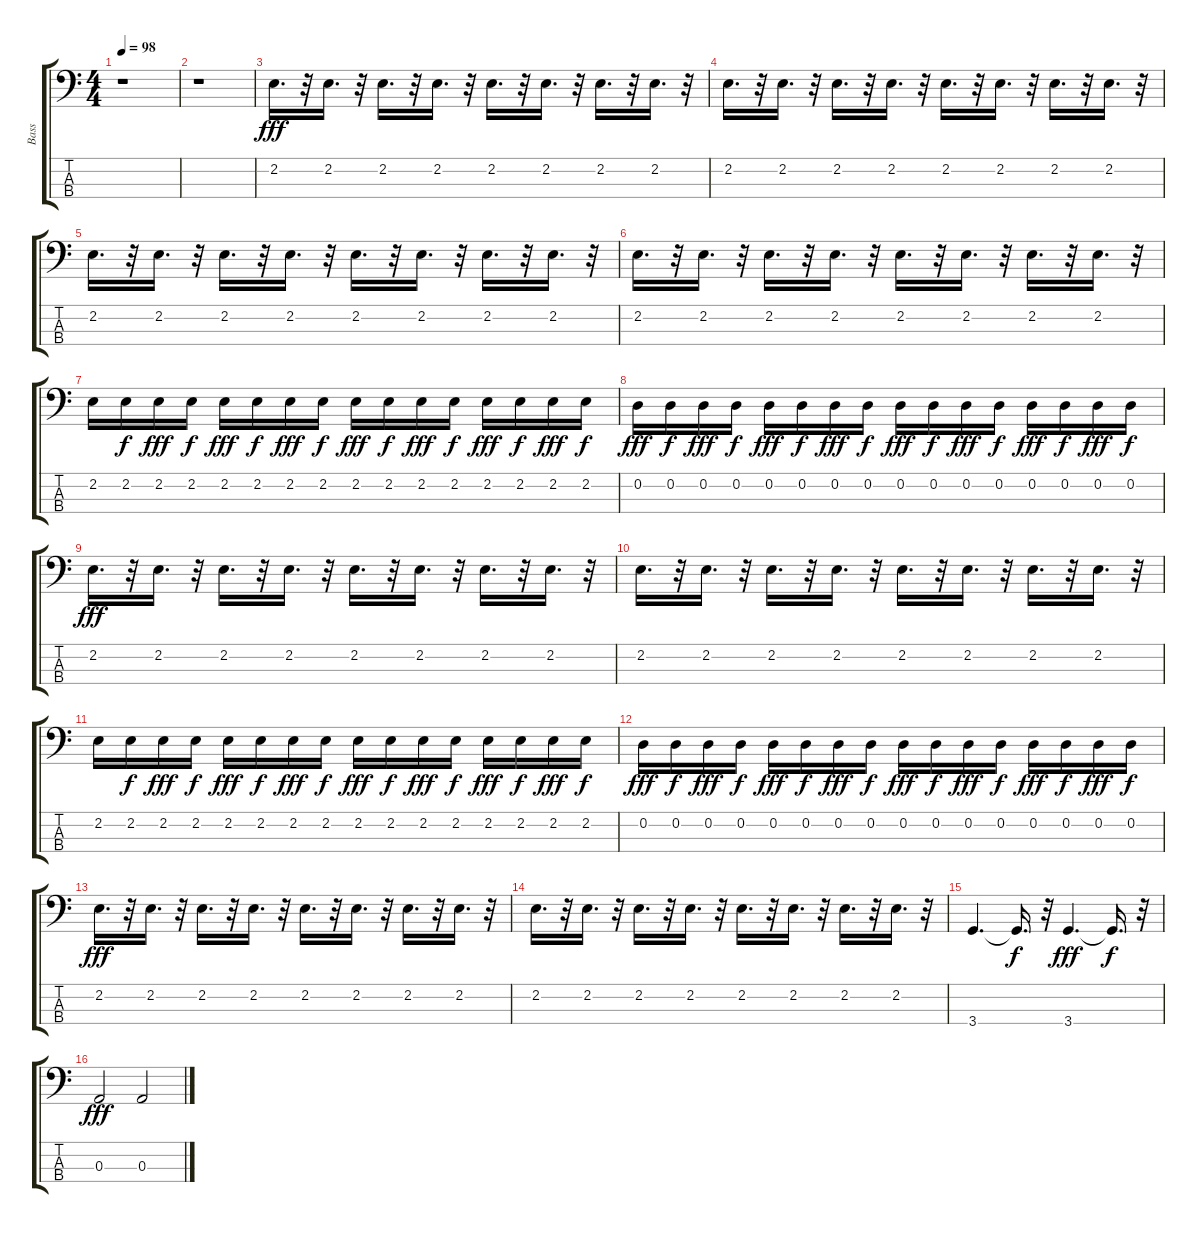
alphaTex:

\track ("Bass" "Bass") {instrument electricbassfinger}
\staff {score tabs}
\tuning (G2 D2 A1 E1) {hide}
\ts (4 4)
\tempo 98
\clef f4
\ks c
r.1{dy f} |
r.1 |
2.2.16{d dy fff} r.32 2.2.16{d} r.32 2.2.16{d} r.32 2.2.16{d} r.32 2.2.16{d} r.32 2.2.16{d} r.32 2.2.16{d} r.32 2.2.16{d} r.32 |
2.2.16{d} r.32 2.2.16{d} r.32 2.2.16{d} r.32 2.2.16{d} r.32 2.2.16{d} r.32 2.2.16{d} r.32 2.2.16{d} r.32 2.2.16{d} r.32 |
2.2.16{d} r.32 2.2.16{d} r.32 2.2.16{d} r.32 2.2.16{d} r.32 2.2.16{d} r.32 2.2.16{d} r.32 2.2.16{d} r.32 2.2.16{d} r.32 |
2.2.16{d} r.32 2.2.16{d} r.32 2.2.16{d} r.32 2.2.16{d} r.32 2.2.16{d} r.32 2.2.16{d} r.32 2.2.16{d} r.32 2.2.16{d} r.32 |
2.2.16 2.2.16{dy f} 2.2.16{dy fff} 2.2.16{dy f} 2.2.16{dy fff} 2.2.16{dy f} 2.2.16{dy fff} 2.2.16{dy f} 2.2.16{dy fff} 2.2.16{dy f} 2.2.16{dy fff} 2.2.16{dy f} 2.2.16{dy fff} 2.2.16{dy f} 2.2.16{dy fff} 2.2.16{dy f} |
0.2.16{dy fff} 0.2.16{dy f} 0.2.16{dy fff} 0.2.16{dy f} 0.2.16{dy fff} 0.2.16{dy f} 0.2.16{dy fff} 0.2.16{dy f} 0.2.16{dy fff} 0.2.16{dy f} 0.2.16{dy fff} 0.2.16{dy f} 0.2.16{dy fff} 0.2.16{dy f} 0.2.16{dy fff} 0.2.16{dy f} |
2.2.16{d dy fff} r.32 2.2.16{d} r.32 2.2.16{d} r.32 2.2.16{d} r.32 2.2.16{d} r.32 2.2.16{d} r.32 2.2.16{d} r.32 2.2.16{d} r.32 |
2.2.16{d} r.32 2.2.16{d} r.32 2.2.16{d} r.32 2.2.16{d} r.32 2.2.16{d} r.32 2.2.16{d} r.32 2.2.16{d} r.32 2.2.16{d} r.32 |
2.2.16 2.2.16{dy f} 2.2.16{dy fff} 2.2.16{dy f} 2.2.16{dy fff} 2.2.16{dy f} 2.2.16{dy fff} 2.2.16{dy f} 2.2.16{dy fff} 2.2.16{dy f} 2.2.16{dy fff} 2.2.16{dy f} 2.2.16{dy fff} 2.2.16{dy f} 2.2.16{dy fff} 2.2.16{dy f} |
0.2.16{dy fff} 0.2.16{dy f} 0.2.16{dy fff} 0.2.16{dy f} 0.2.16{dy fff} 0.2.16{dy f} 0.2.16{dy fff} 0.2.16{dy f} 0.2.16{dy fff} 0.2.16{dy f} 0.2.16{dy fff} 0.2.16{dy f} 0.2.16{dy fff} 0.2.16{dy f} 0.2.16{dy fff} 0.2.16{dy f} |
2.2.16{d dy fff} r.32 2.2.16{d} r.32 2.2.16{d} r.32 2.2.16{d} r.32 2.2.16{d} r.32 2.2.16{d} r.32 2.2.16{d} r.32 2.2.16{d} r.32 |
2.2.16{d} r.32 2.2.16{d} r.32 2.2.16{d} r.32 2.2.16{d} r.32 2.2.16{d} r.32 2.2.16{d} r.32 2.2.16{d} r.32 2.2.16{d} r.32 |
3.4.4{d} 3.4{t}.16{d dy f} r.32 3.4.4{d dy fff} 3.4{t}.16{d dy f} r.32 |
0.3.2{dy fff} 0.3.2
